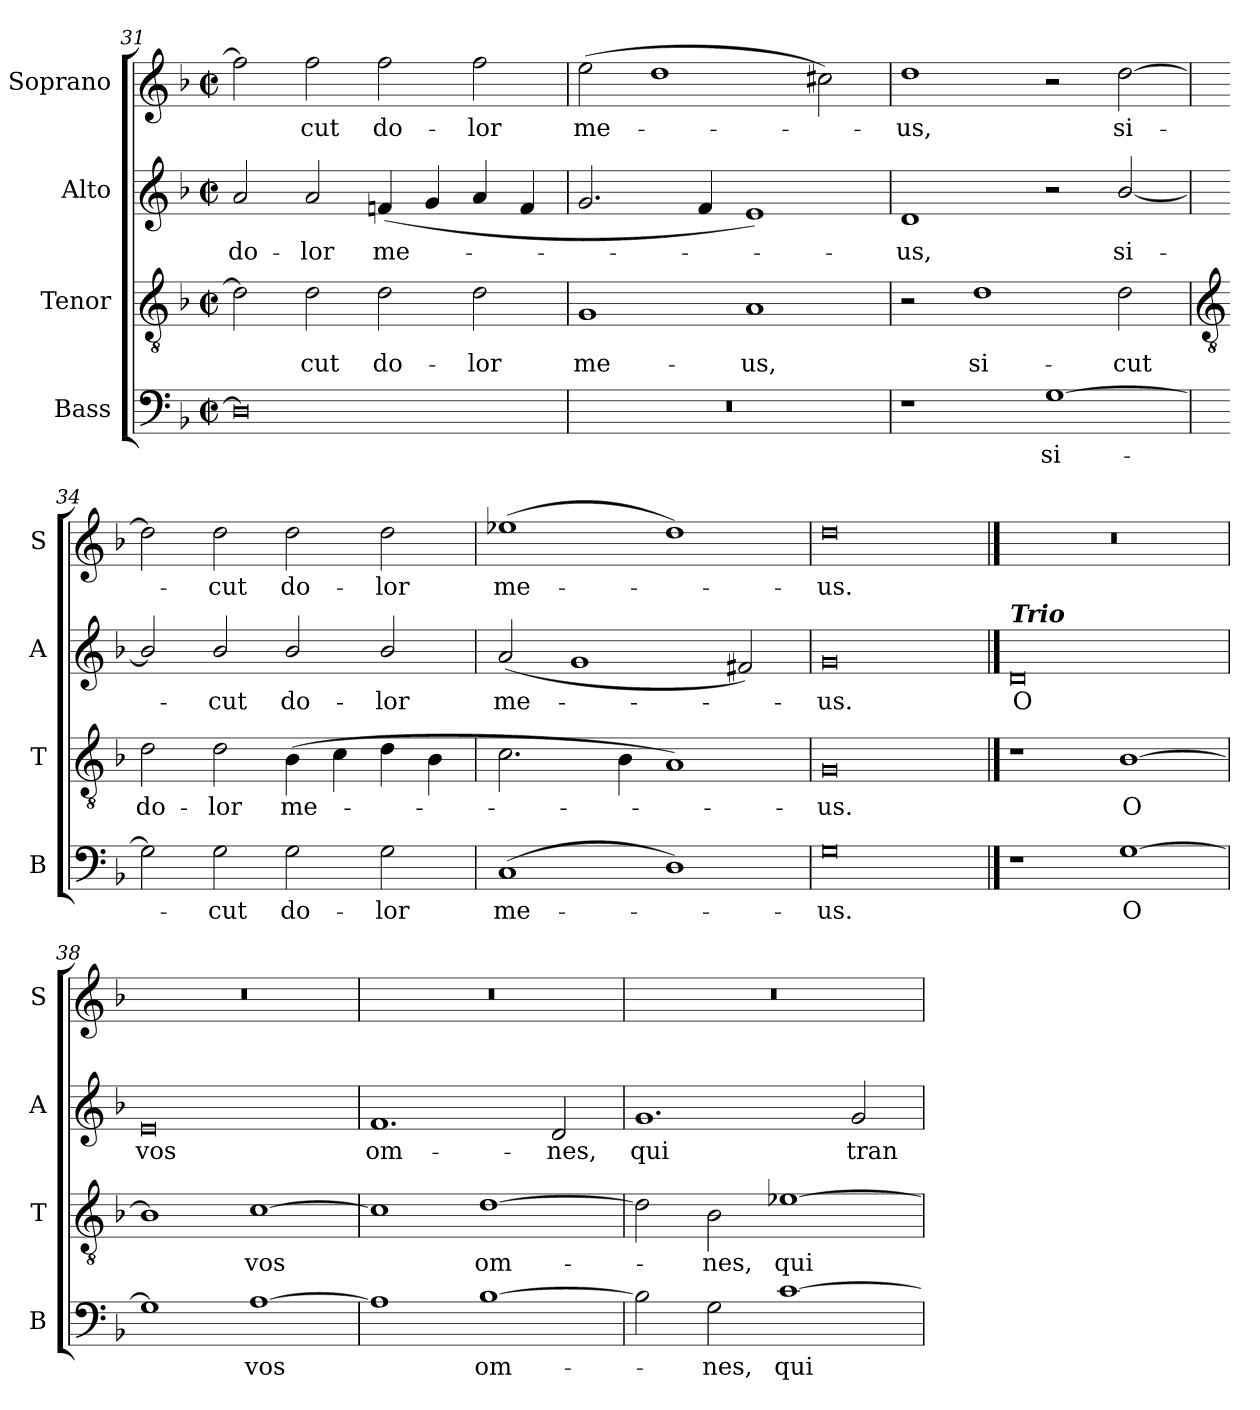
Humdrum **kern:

**kern	**text	**kern	**text	**kern	**text	**kern	**text
*part4	*part4	*part3	*part3	*part2	*part2	*part1	*part1
*staff4	*staff4	*staff3	*staff3	*staff2	*staff2	*staff1	*staff1
*I"Bass	*	*I"Tenor	*	*I"Alto	*	*I"Soprano	*
*I'B	*	*I'T	*	*I'A	*	*I'S	*
*clefF4	*	*clefGv2	*	*clefG2	*	*clefG2	*
*k[b-]	*	*k[b-]	*	*k[b-]	*	*k[b-]	*
*F:	*	*F:	*	*F:	*	*F:	*
*M4/2	*	*M4/2	*	*M4/2	*	*M4/2	*
*met(c|)	*	*met(c|)	*	*met(c|)	*	*met(c|)	*
=31	=31	=31	=31	=31	=31	=31	=31
!	!	!	!	!	!LO:LY:b	!	!
0D]	.	2d]	.	2a	do-	2ff]	.
!	!	!	!LO:LY:b	!	!LO:LY:b	!	!LO:LY:b
.	.	2d	cut	2a	-lor	2ff	cut
!	!	!	!LO:LY:b	!	!LO:LY:b	!	!LO:LY:b
.	.	2d	do-	(<4fn	me-	2ff	do-
.	.	.	.	4g	.	.	.
!	!	!	!LO:LY:b	!	!	!	!LO:LY:b
.	.	2d	-lor	4a	.	2ff	-lor
.	.	.	.	4f	.	.	.
=32	=32	=32	=32	=32	=32	=32	=32
!	!	!	!LO:LY:b	!	!	!	!LO:LY:b
0r	.	1G	me-	2.g	.	(>2ee	me-
.	.	.	.	.	.	1dd	.
.	.	.	.	4f	.	.	.
!	!	!	!LO:LY:b	!	!	!	!
.	.	1A	-us,	1e)	.	.	.
.	.	.	.	.	.	2cc#X)	.
=33	=33	=33	=33	=33	=33	=33	=33
!	!	!	!	!	!LO:LY:b	!	!LO:LY:b
1r	.	2r	.	1d	us,	1dd	us,
!	!	!	!LO:LY:b	!	!	!	!
.	.	1d	si-	.	.	.	.
!	!LO:LY:b	!	!	!	!	!	!
[1G	si-	.	.	2r	.	2r	.
!	!	!	!LO:LY:b	!	!LO:LY:b	!	!LO:LY:b
.	.	2d	-cut	[2b-/	si-	[2dd	si-
!!LO:LB:g=z
=34	=34	=34	=34	=34	=34	=34	=34
*	*	*clefGv2	*	*	*	*	*
!	!	!	!LO:LY:b	!	!	!	!
2G]	.	2d	do-	2b-/]	.	2dd]	.
!	!LO:LY:b	!	!LO:LY:b	!	!LO:LY:b	!	!LO:LY:b
2G	cut	2d	-lor	2b-/	-cut	2dd	cut
!	!LO:LY:b	!	!LO:LY:b	!	!LO:LY:b	!	!LO:LY:b
2G	do-	(>4B-	me-	2b-/	do-	2dd	do-
.	.	4c	.	.	.	.	.
!	!LO:LY:b	!	!	!	!LO:LY:b	!	!LO:LY:b
2G	-lor	4d	.	2b-/	-lor	2dd	-lor
.	.	4B-	.	.	.	.	.
=35	=35	=35	=35	=35	=35	=35	=35
!	!LO:LY:b	!	!	!	!LO:LY:b	!	!LO:LY:b
(<1C	me-	2.c	.	(<2a	me-	(>1ee-X	me-
.	.	.	.	1g	.	.	.
.	.	4B-\	.	.	.	.	.
1D)	.	1A)	.	.	.	1dd)	.
.	.	.	.	2f#X)	.	.	.
=36	=36	=36	=36	=36	=36	=36	=36
!	!LO:LY:b	!	!LO:LY:b	!	!LO:LY:b	!	!LO:LY:b
0G	us.	0G	us.	0g	us.	0dd	us.
==37	==37	==37	==37	==37	==37	==37	==37
!	!	!	!	!LO:TX:a:Bi:t=Trio	!	!	!
!	!	!	!	!	!LO:LY:b	!	!
1r	.	1r	.	0d	O	0r	.
!	!LO:LY:b	!	!LO:LY:b	!	!	!	!
[1G	O	[1B-	O	.	.	.	.
=38	=38	=38	=38	=38	=38	=38	=38
!	!	!	!	!	!LO:LY:b	!	!
1G]	.	1B-]	.	0e	vos	0r	.
!	!LO:LY:b	!	!LO:LY:b	!	!	!	!
[1A	vos	[1c	vos	.	.	.	.
=39	=39	=39	=39	=39	=39	=39	=39
!	!	!	!	!	!LO:LY:b	!	!
1A]	.	1c]	.	1.f	om-	0r	.
!	!LO:LY:b	!	!LO:LY:b	!	!	!	!
[1B-	om-	[1d	om-	.	.	.	.
!	!	!	!	!	!LO:LY:b	!	!
.	.	.	.	2d	-nes,	.	.
=40	=40	=40	=40	=40	=40	=40	=40
!	!	!	!	!	!LO:LY:b	!	!
2B-]	.	2d]	.	1.g	qui	0r	.
!	!LO:LY:b	!	!LO:LY:b	!	!	!	!
2G	nes,	2B-	nes,	.	.	.	.
!	!LO:LY:b	!	!LO:LY:b	!	!	!	!
[1c	qui	[1e-X	qui	.	.	.	.
!	!	!	!	!	!LO:LY:b	!	!
.	.	.	.	2g	tran-	.	.
=	=	=	=	=	=	=	=
*-	*-	*-	*-	*-	*-	*-	*-
